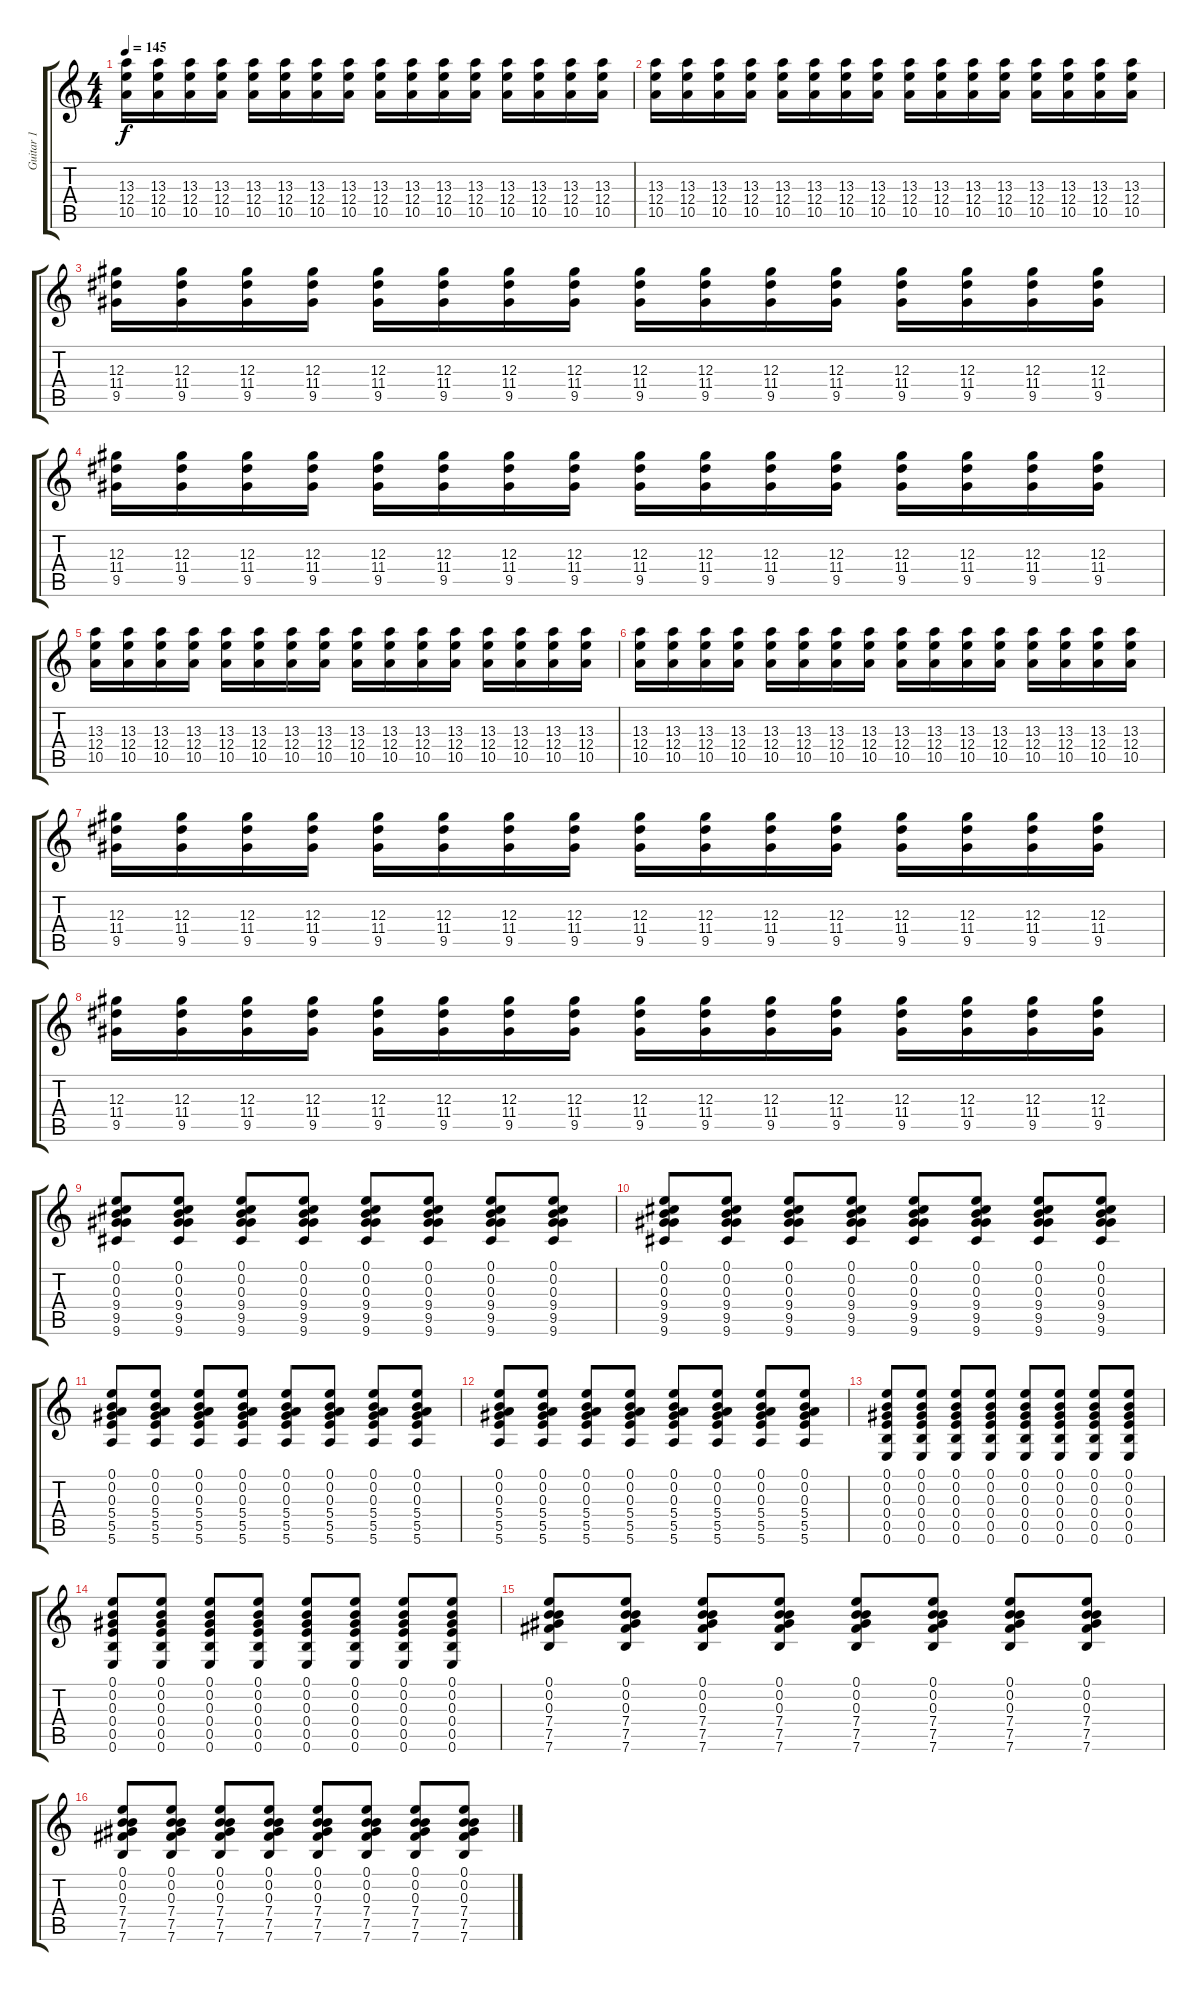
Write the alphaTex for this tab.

\track ("Guitar 1" "Guitar 1") {instrument distortionguitar}
\staff {score tabs}
\tuning (E4 B3 Ab3 E3 B2 E2) {hide}
\ts (4 4)
\tempo 145
\clef g2
\ks c
(13.3 12.4 10.5).16{dy f} (13.3 12.4 10.5).16 (13.3 12.4 10.5).16 (13.3 12.4 10.5).16 (13.3 12.4 10.5).16 (13.3 12.4 10.5).16 (13.3 12.4 10.5).16 (13.3 12.4 10.5).16 (13.3 12.4 10.5).16 (13.3 12.4 10.5).16 (13.3 12.4 10.5).16 (13.3 12.4 10.5).16 (13.3 12.4 10.5).16 (13.3 12.4 10.5).16 (13.3 12.4 10.5).16 (13.3 12.4 10.5).16 |
(13.3 12.4 10.5).16 (13.3 12.4 10.5).16 (13.3 12.4 10.5).16 (13.3 12.4 10.5).16 (13.3 12.4 10.5).16 (13.3 12.4 10.5).16 (13.3 12.4 10.5).16 (13.3 12.4 10.5).16 (13.3 12.4 10.5).16 (13.3 12.4 10.5).16 (13.3 12.4 10.5).16 (13.3 12.4 10.5).16 (13.3 12.4 10.5).16 (13.3 12.4 10.5).16 (13.3 12.4 10.5).16 (13.3 12.4 10.5).16 |
(12.3 11.4 9.5).16 (12.3 11.4 9.5).16 (12.3 11.4 9.5).16 (12.3 11.4 9.5).16 (12.3 11.4 9.5).16 (12.3 11.4 9.5).16 (12.3 11.4 9.5).16 (12.3 11.4 9.5).16 (12.3 11.4 9.5).16 (12.3 11.4 9.5).16 (12.3 11.4 9.5).16 (12.3 11.4 9.5).16 (12.3 11.4 9.5).16 (12.3 11.4 9.5).16 (12.3 11.4 9.5).16 (12.3 11.4 9.5).16 |
(12.3 11.4 9.5).16 (12.3 11.4 9.5).16 (12.3 11.4 9.5).16 (12.3 11.4 9.5).16 (12.3 11.4 9.5).16 (12.3 11.4 9.5).16 (12.3 11.4 9.5).16 (12.3 11.4 9.5).16 (12.3 11.4 9.5).16 (12.3 11.4 9.5).16 (12.3 11.4 9.5).16 (12.3 11.4 9.5).16 (12.3 11.4 9.5).16 (12.3 11.4 9.5).16 (12.3 11.4 9.5).16 (12.3 11.4 9.5).16 |
(13.3 12.4 10.5).16 (13.3 12.4 10.5).16 (13.3 12.4 10.5).16 (13.3 12.4 10.5).16 (13.3 12.4 10.5).16 (13.3 12.4 10.5).16 (13.3 12.4 10.5).16 (13.3 12.4 10.5).16 (13.3 12.4 10.5).16 (13.3 12.4 10.5).16 (13.3 12.4 10.5).16 (13.3 12.4 10.5).16 (13.3 12.4 10.5).16 (13.3 12.4 10.5).16 (13.3 12.4 10.5).16 (13.3 12.4 10.5).16 |
(13.3 12.4 10.5).16 (13.3 12.4 10.5).16 (13.3 12.4 10.5).16 (13.3 12.4 10.5).16 (13.3 12.4 10.5).16 (13.3 12.4 10.5).16 (13.3 12.4 10.5).16 (13.3 12.4 10.5).16 (13.3 12.4 10.5).16 (13.3 12.4 10.5).16 (13.3 12.4 10.5).16 (13.3 12.4 10.5).16 (13.3 12.4 10.5).16 (13.3 12.4 10.5).16 (13.3 12.4 10.5).16 (13.3 12.4 10.5).16 |
(12.3 11.4 9.5).16 (12.3 11.4 9.5).16 (12.3 11.4 9.5).16 (12.3 11.4 9.5).16 (12.3 11.4 9.5).16 (12.3 11.4 9.5).16 (12.3 11.4 9.5).16 (12.3 11.4 9.5).16 (12.3 11.4 9.5).16 (12.3 11.4 9.5).16 (12.3 11.4 9.5).16 (12.3 11.4 9.5).16 (12.3 11.4 9.5).16 (12.3 11.4 9.5).16 (12.3 11.4 9.5).16 (12.3 11.4 9.5).16 |
(12.3 11.4 9.5).16 (12.3 11.4 9.5).16 (12.3 11.4 9.5).16 (12.3 11.4 9.5).16 (12.3 11.4 9.5).16 (12.3 11.4 9.5).16 (12.3 11.4 9.5).16 (12.3 11.4 9.5).16 (12.3 11.4 9.5).16 (12.3 11.4 9.5).16 (12.3 11.4 9.5).16 (12.3 11.4 9.5).16 (12.3 11.4 9.5).16 (12.3 11.4 9.5).16 (12.3 11.4 9.5).16 (12.3 11.4 9.5).16 |
(0.1 0.2 0.3 9.4 9.5 9.6).8 (0.1 0.2 0.3 9.4 9.5 9.6).8 (0.1 0.2 0.3 9.4 9.5 9.6).8 (0.1 0.2 0.3 9.4 9.5 9.6).8 (0.1 0.2 0.3 9.4 9.5 9.6).8 (0.1 0.2 0.3 9.4 9.5 9.6).8 (0.1 0.2 0.3 9.4 9.5 9.6).8 (0.1 0.2 0.3 9.4 9.5 9.6).8 |
(0.1 0.2 0.3 9.4 9.5 9.6).8 (0.1 0.2 0.3 9.4 9.5 9.6).8 (0.1 0.2 0.3 9.4 9.5 9.6).8 (0.1 0.2 0.3 9.4 9.5 9.6).8 (0.1 0.2 0.3 9.4 9.5 9.6).8 (0.1 0.2 0.3 9.4 9.5 9.6).8 (0.1 0.2 0.3 9.4 9.5 9.6).8 (0.1 0.2 0.3 9.4 9.5 9.6).8 |
(0.1 0.2 0.3 5.4 5.5 5.6).8 (0.1 0.2 0.3 5.4 5.5 5.6).8 (0.1 0.2 0.3 5.4 5.5 5.6).8 (0.1 0.2 0.3 5.4 5.5 5.6).8 (0.1 0.2 0.3 5.4 5.5 5.6).8 (0.1 0.2 0.3 5.4 5.5 5.6).8 (0.1 0.2 0.3 5.4 5.5 5.6).8 (0.1 0.2 0.3 5.4 5.5 5.6).8 |
(0.1 0.2 0.3 5.4 5.5 5.6).8 (0.1 0.2 0.3 5.4 5.5 5.6).8 (0.1 0.2 0.3 5.4 5.5 5.6).8 (0.1 0.2 0.3 5.4 5.5 5.6).8 (0.1 0.2 0.3 5.4 5.5 5.6).8 (0.1 0.2 0.3 5.4 5.5 5.6).8 (0.1 0.2 0.3 5.4 5.5 5.6).8 (0.1 0.2 0.3 5.4 5.5 5.6).8 |
(0.1 0.2 0.3 0.4 0.5 0.6).8 (0.1 0.2 0.3 0.4 0.5 0.6).8 (0.1 0.2 0.3 0.4 0.5 0.6).8 (0.1 0.2 0.3 0.4 0.5 0.6).8 (0.1 0.2 0.3 0.4 0.5 0.6).8 (0.1 0.2 0.3 0.4 0.5 0.6).8 (0.1 0.2 0.3 0.4 0.5 0.6).8 (0.1 0.2 0.3 0.4 0.5 0.6).8 |
(0.1 0.2 0.3 0.4 0.5 0.6).8 (0.1 0.2 0.3 0.4 0.5 0.6).8 (0.1 0.2 0.3 0.4 0.5 0.6).8 (0.1 0.2 0.3 0.4 0.5 0.6).8 (0.1 0.2 0.3 0.4 0.5 0.6).8 (0.1 0.2 0.3 0.4 0.5 0.6).8 (0.1 0.2 0.3 0.4 0.5 0.6).8 (0.1 0.2 0.3 0.4 0.5 0.6).8 |
(0.1 0.2 0.3 7.4 7.5 7.6).8 (0.1 0.2 0.3 7.4 7.5 7.6).8 (0.1 0.2 0.3 7.4 7.5 7.6).8 (0.1 0.2 0.3 7.4 7.5 7.6).8 (0.1 0.2 0.3 7.4 7.5 7.6).8 (0.1 0.2 0.3 7.4 7.5 7.6).8 (0.1 0.2 0.3 7.4 7.5 7.6).8 (0.1 0.2 0.3 7.4 7.5 7.6).8 |
(0.1 0.2 0.3 7.4 7.5 7.6).8 (0.1 0.2 0.3 7.4 7.5 7.6).8 (0.1 0.2 0.3 7.4 7.5 7.6).8 (0.1 0.2 0.3 7.4 7.5 7.6).8 (0.1 0.2 0.3 7.4 7.5 7.6).8 (0.1 0.2 0.3 7.4 7.5 7.6).8 (0.1 0.2 0.3 7.4 7.5 7.6).8 (0.1 0.2 0.3 7.4 7.5 7.6).8
